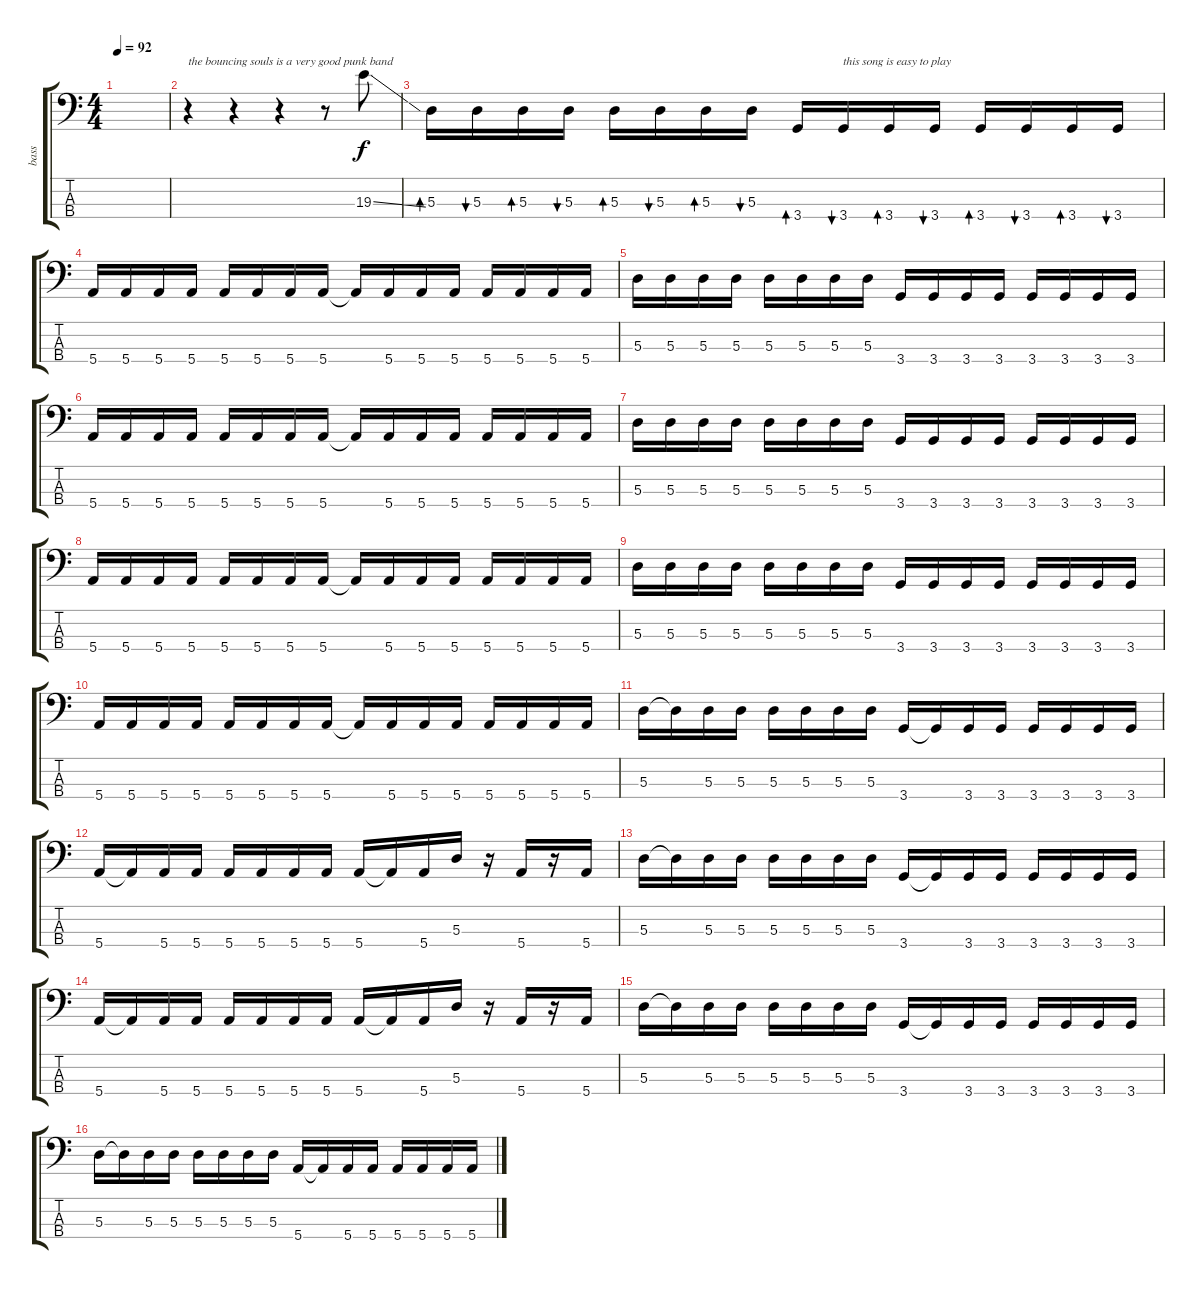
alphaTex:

\track ("bass" "bass") {instrument electricbasspick}
\staff {score tabs}
\tuning (G2 D2 A1 E1) {hide}
\ts (4 4)
\tempo 92
\clef f4
\ks c
|
r.4{txt "the bouncing souls is a very good punk band"} r.4 r.4 r.8 19.3{ss}.8 |
5.3.16{bd 60} 5.3.16{bu 60} 5.3.16{bd 60} 5.3.16{bu 60} 5.3.16{bd 60} 5.3.16{bu 60} 5.3.16{bd 60} 5.3.16{bu 60} 3.4.16{bd 60} 3.4.16{bu 60 txt "this song is easy to play"} 3.4.16{bd 60} 3.4.16{bu 60} 3.4.16{bd 60} 3.4.16{bu 60} 3.4.16{bd 60} 3.4.16{bu 60} |
5.4.16 5.4.16 5.4.16 5.4.16 5.4.16 5.4.16 5.4.16 5.4.16 5.4{t}.16 5.4.16 5.4.16 5.4.16 5.4.16 5.4.16 5.4.16 5.4.16 |
5.3.16 5.3.16 5.3.16 5.3.16 5.3.16 5.3.16 5.3.16 5.3.16 3.4.16 3.4.16 3.4.16 3.4.16 3.4.16 3.4.16 3.4.16 3.4.16 |
5.4.16 5.4.16 5.4.16 5.4.16 5.4.16 5.4.16 5.4.16 5.4.16 5.4{t}.16 5.4.16 5.4.16 5.4.16 5.4.16 5.4.16 5.4.16 5.4.16 |
5.3.16 5.3.16 5.3.16 5.3.16 5.3.16 5.3.16 5.3.16 5.3.16 3.4.16 3.4.16 3.4.16 3.4.16 3.4.16 3.4.16 3.4.16 3.4.16 |
5.4.16 5.4.16 5.4.16 5.4.16 5.4.16 5.4.16 5.4.16 5.4.16 5.4{t}.16 5.4.16 5.4.16 5.4.16 5.4.16 5.4.16 5.4.16 5.4.16 |
5.3.16 5.3.16 5.3.16 5.3.16 5.3.16 5.3.16 5.3.16 5.3.16 3.4.16 3.4.16 3.4.16 3.4.16 3.4.16 3.4.16 3.4.16 3.4.16 |
5.4.16 5.4.16 5.4.16 5.4.16 5.4.16 5.4.16 5.4.16 5.4.16 5.4{t}.16 5.4.16 5.4.16 5.4.16 5.4.16 5.4.16 5.4.16 5.4.16 |
5.3.16 5.3{t}.16 5.3.16 5.3.16 5.3.16 5.3.16 5.3.16 5.3.16 3.4.16 3.4{t}.16 3.4.16 3.4.16 3.4.16 3.4.16 3.4.16 3.4.16 |
5.4.16 5.4{t}.16 5.4.16 5.4.16 5.4.16 5.4.16 5.4.16 5.4.16 5.4.16 5.4{t}.16 5.4.16 5.3.16 r.16 5.4.16 r.16 5.4.16 |
5.3.16 5.3{t}.16 5.3.16 5.3.16 5.3.16 5.3.16 5.3.16 5.3.16 3.4.16 3.4{t}.16 3.4.16 3.4.16 3.4.16 3.4.16 3.4.16 3.4.16 |
5.4.16 5.4{t}.16 5.4.16 5.4.16 5.4.16 5.4.16 5.4.16 5.4.16 5.4.16 5.4{t}.16 5.4.16 5.3.16 r.16 5.4.16 r.16 5.4.16 |
5.3.16 5.3{t}.16 5.3.16 5.3.16 5.3.16 5.3.16 5.3.16 5.3.16 3.4.16 3.4{t}.16 3.4.16 3.4.16 3.4.16 3.4.16 3.4.16 3.4.16 |
5.3.16 5.3{t}.16 5.3.16 5.3.16 5.3.16 5.3.16 5.3.16 5.3.16 5.4.16 5.4{t}.16 5.4.16 5.4.16 5.4.16 5.4.16 5.4.16 5.4.16
